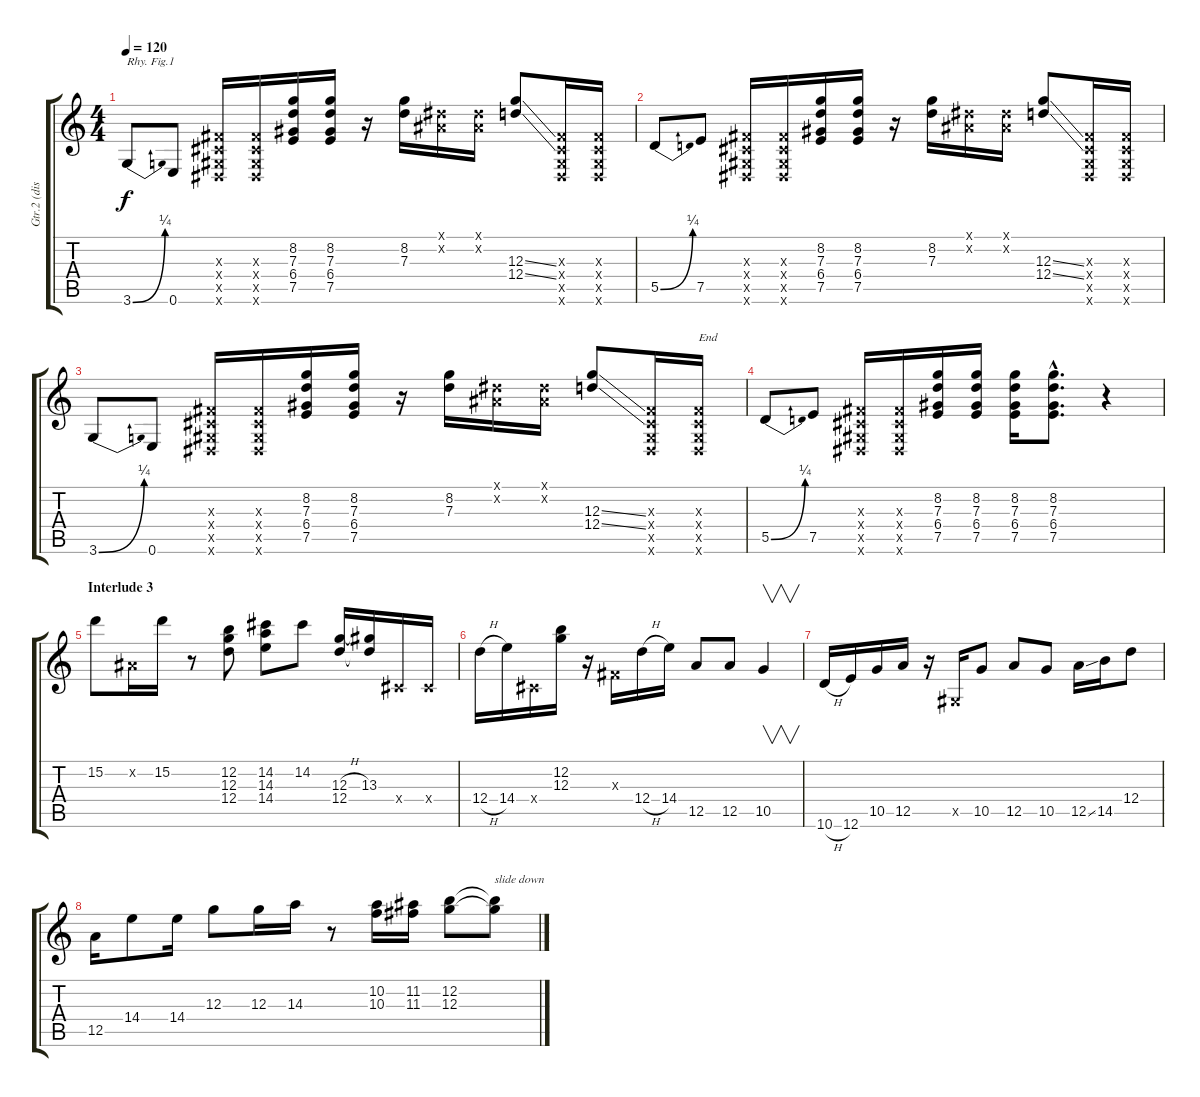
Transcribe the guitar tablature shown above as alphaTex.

\track ("Gtr.2 (dist.)" "Gtr.2 (dis") {instrument overdrivenguitar}
\staff {score tabs}
\tuning (E4 B3 G3 D3 A2 E2) {hide}
\ts (4 4)
\tempo 120
\clef g2
\ks c
3.6{be (bend 0 0 60 1)}.8{txt "Rhy. Fig.1" dy f} 0.6.8 (-1.3{x} -1.4{x} -1.5{x} -1.6{x}).16 (-1.3{x} -1.4{x} -1.5{x} -1.6{x}).16 (8.2 7.3 6.4 7.5).16 (8.2 7.3 6.4 7.5).16 r.16 (8.2 7.3).16 (-1.1{x} -1.2{x}).16 (-1.1{x} -1.2{x}).16 (12.3{ss} 12.4{ss}).8 (-1.3{x} -1.4{x} -1.5{x} -1.6{x}).16 (-1.3{x} -1.4{x} -1.5{x} -1.6{x}).16 |
5.5{be (bend 0 0 60 1)}.8 7.5.8 (-1.3{x} -1.4{x} -1.5{x} -1.6{x}).16 (-1.3{x} -1.4{x} -1.5{x} -1.6{x}).16 (8.2 7.3 6.4 7.5).16 (8.2 7.3 6.4 7.5).16 r.16 (8.2 7.3).16 (-1.1{x} -1.2{x}).16 (-1.1{x} -1.2{x}).16 (12.3{ss} 12.4{ss}).8 (-1.3{x} -1.4{x} -1.5{x} -1.6{x}).16 (-1.3{x} -1.4{x} -1.5{x} -1.6{x}).16 |
3.6{be (bend 0 0 60 1)}.8 0.6.8 (-1.3{x} -1.4{x} -1.5{x} -1.6{x}).16 (-1.3{x} -1.4{x} -1.5{x} -1.6{x}).16 (8.2 7.3 6.4 7.5).16 (8.2 7.3 6.4 7.5).16 r.16 (8.2 7.3).16 (-1.1{x} -1.2{x}).16 (-1.1{x} -1.2{x}).16 (12.3{ss} 12.4{ss}).8 (-1.3{x} -1.4{x} -1.5{x} -1.6{x}).16 (-1.3{x} -1.4{x} -1.5{x} -1.6{x}).16{txt "End"} |
5.5{be (bend 0 0 60 1)}.8 7.5.8 (-1.3{x} -1.4{x} -1.5{x} -1.6{x}).16 (-1.3{x} -1.4{x} -1.5{x} -1.6{x}).16 (8.2 7.3 6.4 7.5).16 (8.2 7.3 6.4 7.5).16 (8.2 7.3 6.4 7.5).16 (8.2{hac} 7.3{hac} 6.4{hac} 7.5{hac}).8{d} r.4 |
\section ("" "Interlude 3")
15.2.8 -1.2{x}.16 15.2.16 r.8 (12.2 12.3 12.4).8 (14.2 14.3 14.4).8 14.2.8 (12.3{h} 12.4).16 (13.3 12.4{t}).16 -1.4{x}.16 -1.4{x}.16 |
12.4{h}.16 14.4.16 -1.4{x}.16 (12.2 12.3).16 r.16 -1.3{x}.16 12.4{h}.16 14.4.16 12.5.8 12.5.8 10.5.4{v} |
10.6{h}.16 12.6.16 10.5.16 12.5.16 r.16 -1.5{x}.16 10.5.8 12.5.8 10.5.8 12.5{ss}.16 14.5.16 12.4.8 |
12.5.16 14.4.8 14.4.16 12.3.8 12.3.16 14.3.16 r.8 (10.2 10.3).16 (11.2 11.3).16 (12.2 12.3).8 (12.2{t} 12.3{t}).8{txt "slide down"}
